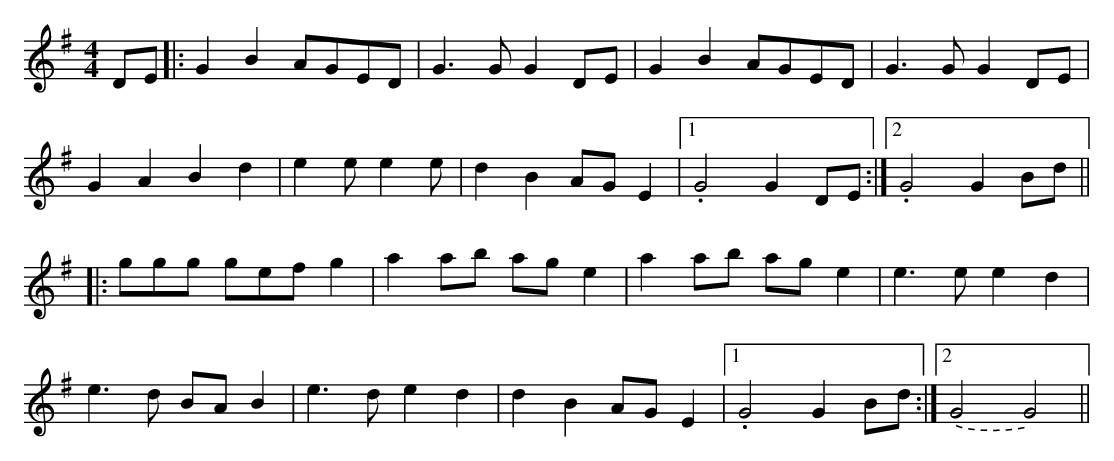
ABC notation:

X:1
M:4/4
K:G
DE|:G2B2 AGED|G3 GG2 DE|G2B2 AGED|G3 GG2 DE|
G2A2B2d2|e2e e2e|d2B2 AGE2|1 .G4 G2DE:|2 .G4 G2Bd||
|: ggg gef g2|a2ab age2|a2ab age2|e3e e2d2|
e3d BAB2|e3d e2d2|d2B2 AGE2|1 .G4 G2Bd:|2 .(G4 G4)||
